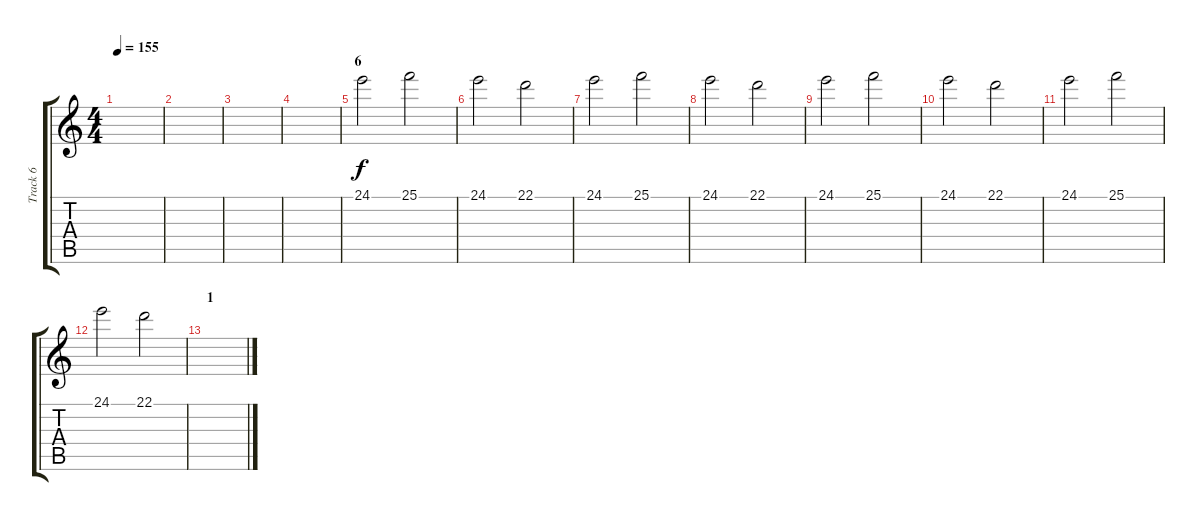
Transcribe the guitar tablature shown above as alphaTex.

\track ("Track 6" "Track 6") {instrument piccolo}
\staff {score tabs}
\tuning (E4 B3 G3 D3 A2 E2) {hide}
\ts (4 4)
\tempo 155
\clef g2
\ks c
|
|
|
|
\section ("" "6")
24.1.2 25.1.2 |
24.1.2 22.1.2 |
24.1.2 25.1.2 |
24.1.2 22.1.2 |
24.1.2 25.1.2 |
24.1.2 22.1.2 |
24.1.2 25.1.2 |
24.1.2 22.1.2 |
\section ("" "1")
